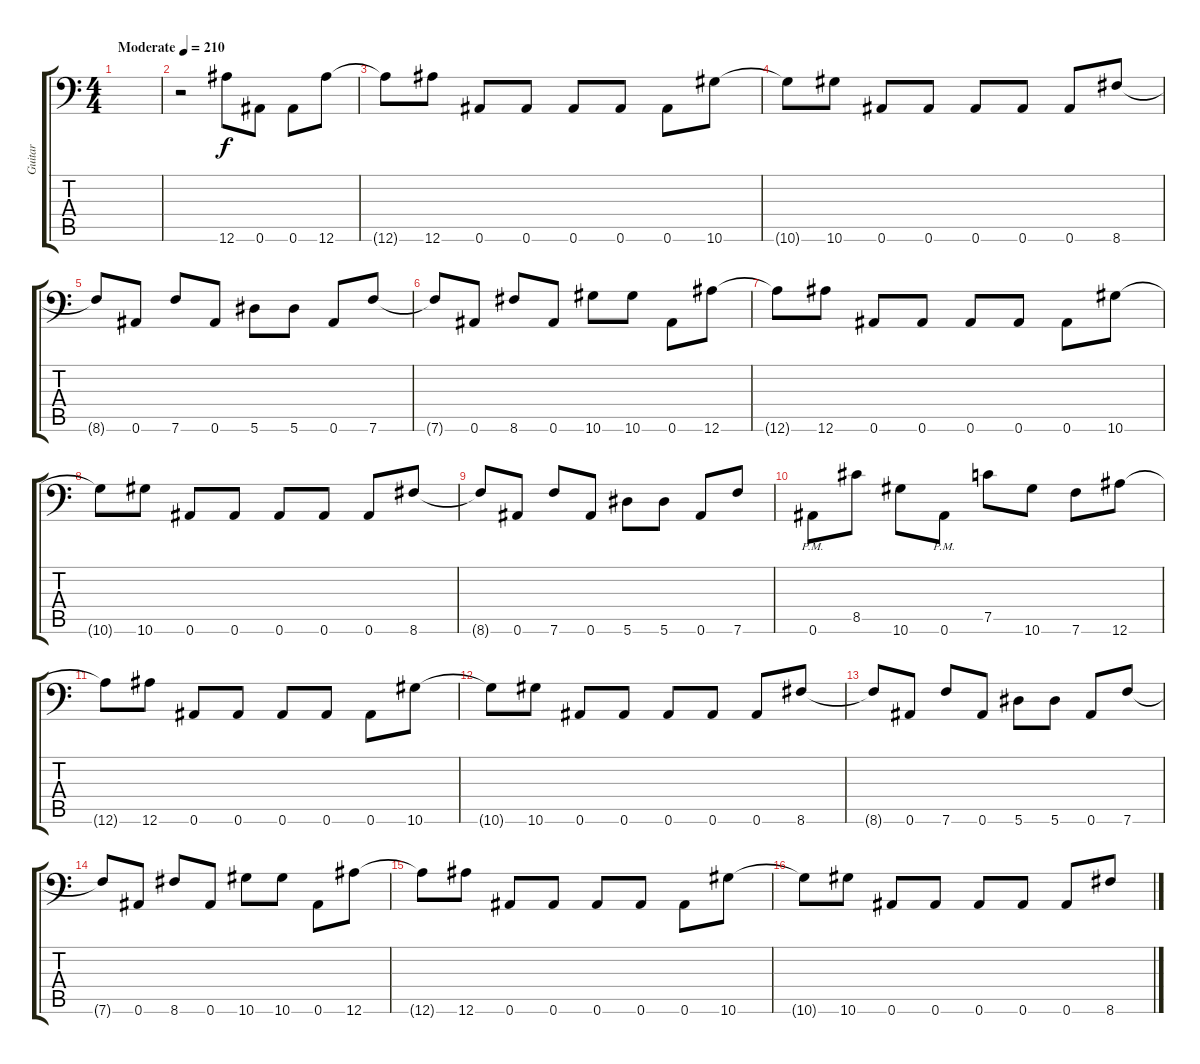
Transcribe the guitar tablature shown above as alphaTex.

\track ("Guitar" "Guitar") {instrument distortionguitar}
\staff {score tabs}
\tuning (C4 G3 Eb3 Bb2 F2 Bb1) {hide}
\ts (4 4)
\tempo (210 "Moderate")
\clef f4
\ks c
|
r.2 12.6.8 0.6.8 0.6.8 12.6.8 |
12.6{t}.8 12.6.8 0.6.8 0.6.8 0.6.8 0.6.8 0.6.8 10.6.8 |
10.6{t}.8 10.6.8 0.6.8 0.6.8 0.6.8 0.6.8 0.6.8 8.6.8 |
8.6{t}.8 0.6.8 7.6.8 0.6.8 5.6.8 5.6.8 0.6.8 7.6.8 |
7.6{t}.8 0.6.8 8.6.8 0.6.8 10.6.8 10.6.8 0.6.8 12.6.8 |
12.6{t}.8 12.6.8 0.6.8 0.6.8 0.6.8 0.6.8 0.6.8 10.6.8 |
10.6{t}.8 10.6.8 0.6.8 0.6.8 0.6.8 0.6.8 0.6.8 8.6.8 |
8.6{t}.8 0.6.8 7.6.8 0.6.8 5.6.8 5.6.8 0.6.8 7.6.8 |
0.6{pm}.8 8.5.8 10.6.8 0.6{pm}.8 7.5.8 10.6.8 7.6.8 12.6.8 |
12.6{t}.8 12.6.8 0.6.8 0.6.8 0.6.8 0.6.8 0.6.8 10.6.8 |
10.6{t}.8 10.6.8 0.6.8 0.6.8 0.6.8 0.6.8 0.6.8 8.6.8 |
8.6{t}.8 0.6.8 7.6.8 0.6.8 5.6.8 5.6.8 0.6.8 7.6.8 |
7.6{t}.8 0.6.8 8.6.8 0.6.8 10.6.8 10.6.8 0.6.8 12.6.8 |
12.6{t}.8 12.6.8 0.6.8 0.6.8 0.6.8 0.6.8 0.6.8 10.6.8 |
10.6{t}.8 10.6.8 0.6.8 0.6.8 0.6.8 0.6.8 0.6.8 8.6.8
